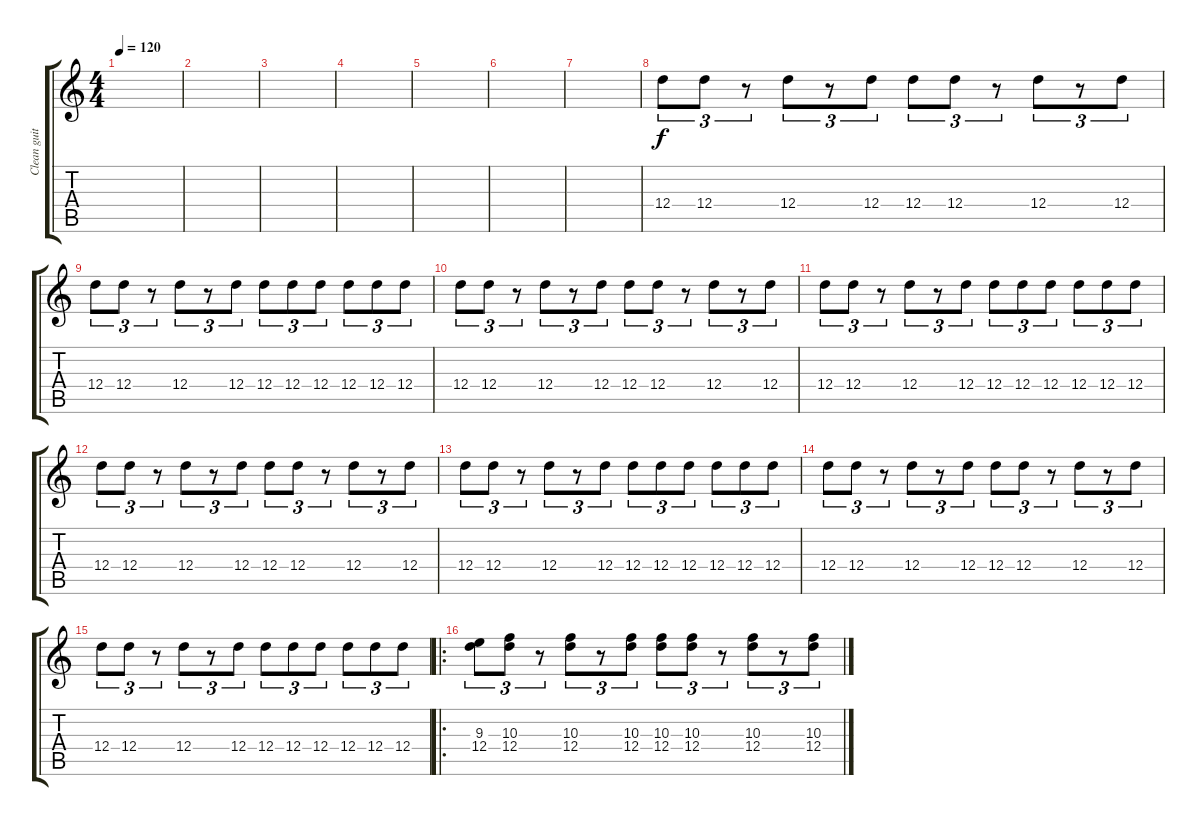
\track ("Clean guitar" "Clean guit") {instrument electricguitarclean}
\staff {score tabs}
\tuning (E4 B3 G3 D3 A2 D2) {hide}
\ts (4 4)
\tempo 120
\clef g2
\ks c
|
|
|
|
|
|
|
12.4.8{tu (3 2)} 12.4.8{tu (3 2)} r.8{tu (3 2)} 12.4.8{tu (3 2)} r.8{tu (3 2)} 12.4.8{tu (3 2)} 12.4.8{tu (3 2)} 12.4.8{tu (3 2)} r.8{tu (3 2)} 12.4.8{tu (3 2)} r.8{tu (3 2)} 12.4.8{tu (3 2)} |
12.4.8{tu (3 2)} 12.4.8{tu (3 2)} r.8{tu (3 2)} 12.4.8{tu (3 2)} r.8{tu (3 2)} 12.4.8{tu (3 2)} 12.4.8{tu (3 2)} 12.4.8{tu (3 2)} 12.4.8{tu (3 2)} 12.4.8{tu (3 2)} 12.4.8{tu (3 2)} 12.4.8{tu (3 2)} |
12.4.8{tu (3 2)} 12.4.8{tu (3 2)} r.8{tu (3 2)} 12.4.8{tu (3 2)} r.8{tu (3 2)} 12.4.8{tu (3 2)} 12.4.8{tu (3 2)} 12.4.8{tu (3 2)} r.8{tu (3 2)} 12.4.8{tu (3 2)} r.8{tu (3 2)} 12.4.8{tu (3 2)} |
12.4.8{tu (3 2)} 12.4.8{tu (3 2)} r.8{tu (3 2)} 12.4.8{tu (3 2)} r.8{tu (3 2)} 12.4.8{tu (3 2)} 12.4.8{tu (3 2)} 12.4.8{tu (3 2)} 12.4.8{tu (3 2)} 12.4.8{tu (3 2)} 12.4.8{tu (3 2)} 12.4.8{tu (3 2)} |
12.4.8{tu (3 2)} 12.4.8{tu (3 2)} r.8{tu (3 2)} 12.4.8{tu (3 2)} r.8{tu (3 2)} 12.4.8{tu (3 2)} 12.4.8{tu (3 2)} 12.4.8{tu (3 2)} r.8{tu (3 2)} 12.4.8{tu (3 2)} r.8{tu (3 2)} 12.4.8{tu (3 2)} |
12.4.8{tu (3 2)} 12.4.8{tu (3 2)} r.8{tu (3 2)} 12.4.8{tu (3 2)} r.8{tu (3 2)} 12.4.8{tu (3 2)} 12.4.8{tu (3 2)} 12.4.8{tu (3 2)} 12.4.8{tu (3 2)} 12.4.8{tu (3 2)} 12.4.8{tu (3 2)} 12.4.8{tu (3 2)} |
12.4.8{tu (3 2)} 12.4.8{tu (3 2)} r.8{tu (3 2)} 12.4.8{tu (3 2)} r.8{tu (3 2)} 12.4.8{tu (3 2)} 12.4.8{tu (3 2)} 12.4.8{tu (3 2)} r.8{tu (3 2)} 12.4.8{tu (3 2)} r.8{tu (3 2)} 12.4.8{tu (3 2)} |
12.4.8{tu (3 2)} 12.4.8{tu (3 2)} r.8{tu (3 2)} 12.4.8{tu (3 2)} r.8{tu (3 2)} 12.4.8{tu (3 2)} 12.4.8{tu (3 2)} 12.4.8{tu (3 2)} 12.4.8{tu (3 2)} 12.4.8{tu (3 2)} 12.4.8{tu (3 2)} 12.4.8{tu (3 2)} |
\ro
(9.3 12.4).8{tu (3 2)} (10.3 12.4).8{tu (3 2)} r.8{tu (3 2)} (10.3 12.4).8{tu (3 2)} r.8{tu (3 2)} (10.3 12.4).8{tu (3 2)} (10.3 12.4).8{tu (3 2)} (10.3 12.4).8{tu (3 2)} r.8{tu (3 2)} (10.3 12.4).8{tu (3 2)} r.8{tu (3 2)} (10.3 12.4).8{tu (3 2)}
